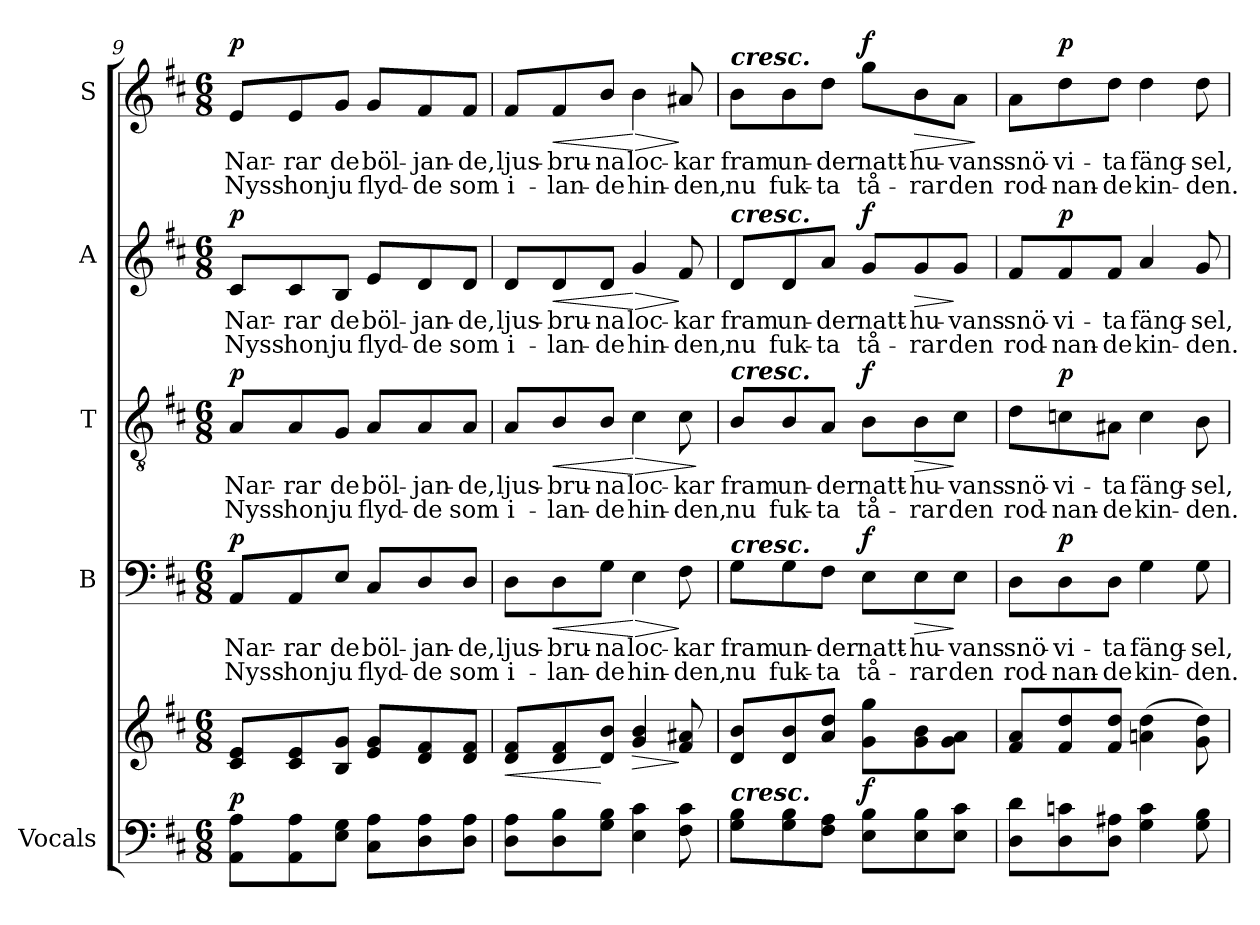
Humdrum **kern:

**kern	**kern	**dynam	**kern	**text	**text	**dynam	**kern	**text	**text	**dynam	**kern	**text	**text	**dynam	**kern	**text	**text	**dynam
*part5	*part5	*part5	*part4	*part4	*part4	*part4	*part3	*part3	*part3	*part3	*part2	*part2	*part2	*part2	*part1	*part1	*part1	*part1
*staff6	*staff5	*staff5/6	*staff4	*staff4	*staff4	*staff4	*staff3	*staff3	*staff3	*staff3	*staff2	*staff2	*staff2	*staff2	*staff1	*staff1	*staff1	*staff1
*I"Vocals	*	*	*I"B	*	*	*	*I"T	*	*	*	*I"A	*	*	*	*I"S	*	*	*
!!LO:PB:g=z
*clefF4	*clefG2	*	*clefF4	*	*	*	*clefGv2	*	*	*	*clefG2	*	*	*	*clefG2	*	*	*
*k[f#c#]	*k[f#c#]	*	*k[f#c#]	*	*	*	*k[f#c#]	*	*	*	*k[f#c#]	*	*	*	*k[f#c#]	*	*	*
*D:	*D:	*	*D:	*	*	*	*D:	*	*	*	*D:	*	*	*	*D:	*	*	*
*M6/8	*M6/8	*	*M6/8	*	*	*	*M6/8	*	*	*	*M6/8	*	*	*	*M6/8	*	*	*
=9	=9	=9	=9	=9	=9	=9	=9	=9	=9	=9	=9	=9	=9	=9	=9	=9	=9	=9
!	!	!	!	!LO:LY:b	!LO:LY:b	!	!	!	!	!	!	!	!	!	!	!	!	!
!	!	!	!	!	!	!	!	!LO:LY:b	!LO:LY:b	!	!	!	!	!	!	!	!	!
!	!	!	!	!	!	!	!	!	!	!	!	!LO:LY:b	!LO:LY:b	!	!	!	!	!
!	!	!LO:DY:a=2	!	!	!	!LO:DY:a	!	!	!	!LO:DY:a	!	!	!	!LO:DY:a	!	!LO:LY:b	!LO:LY:b	!LO:DY:a
8AA\ 8A\L	8c#/ 8e/L	p	8AA/L	Nar-	Nyss	p	8A/L	Nar-	Nyss	p	8c#/L	Nar-	Nyss	p	8e/L	Nar-	Nyss	p
!	!	!	!	!LO:LY:b	!LO:LY:b	!	!	!	!	!	!	!	!	!	!	!	!	!
!	!	!	!	!	!	!	!	!LO:LY:b	!LO:LY:b	!	!	!	!	!	!	!	!	!
!	!	!	!	!	!	!	!	!	!	!	!	!LO:LY:b	!LO:LY:b	!	!	!	!	!
!	!	!	!	!	!	!	!	!	!	!	!	!	!	!	!	!LO:LY:b	!LO:LY:b	!
8AA\ 8A\	8c#/ 8e/	.	8AA/	-rar	hon	.	8A/	-rar	hon	.	8c#/	-rar	hon	.	8e/	-rar	hon	.
!	!	!	!	!LO:LY:b	!LO:LY:b	!	!	!	!	!	!	!	!	!	!	!	!	!
!	!	!	!	!	!	!	!	!LO:LY:b	!LO:LY:b	!	!	!	!	!	!	!	!	!
!	!	!	!	!	!	!	!	!	!	!	!	!LO:LY:b	!LO:LY:b	!	!	!	!	!
!	!	!	!	!	!	!	!	!	!	!	!	!	!	!	!	!LO:LY:b	!LO:LY:b	!
8E\ 8G\J	8B/ 8g/J	.	8E/J	de	ju	.	8G/J	de	ju	.	8B/J	de	ju	.	8g/J	de	ju	.
!	!	!	!	!LO:LY:b	!LO:LY:b	!	!	!	!	!	!	!	!	!	!	!	!	!
!	!	!	!	!	!	!	!	!LO:LY:b	!LO:LY:b	!	!	!	!	!	!	!	!	!
!	!	!	!	!	!	!	!	!	!	!	!	!LO:LY:b	!LO:LY:b	!	!	!	!	!
!	!	!	!	!	!	!	!	!	!	!	!	!	!	!	!	!LO:LY:b	!LO:LY:b	!
8C#\ 8A\L	8e/ 8g/L	.	8C#/L	böl-	flyd-	.	8A/L	böl-	flyd-	.	8e/L	böl-	flyd-	.	8g/L	böl-	flyd-	.
!	!	!	!	!LO:LY:b	!LO:LY:b	!	!	!	!	!	!	!	!	!	!	!	!	!
!	!	!	!	!	!	!	!	!LO:LY:b	!LO:LY:b	!	!	!	!	!	!	!	!	!
!	!	!	!	!	!	!	!	!	!	!	!	!LO:LY:b	!LO:LY:b	!	!	!	!	!
!	!	!	!	!	!	!	!	!	!	!	!	!	!	!	!	!LO:LY:b	!LO:LY:b	!
8D\ 8A\	8d/ 8f#/	.	8D/	-jan-	-de	.	8A/	-jan-	-de	.	8d/	-jan-	-de	.	8f#/	-jan-	-de	.
!	!	!	!	!LO:LY:b	!LO:LY:b	!	!	!	!	!	!	!	!	!	!	!	!	!
!	!	!	!	!	!	!	!	!LO:LY:b	!LO:LY:b	!	!	!	!	!	!	!	!	!
!	!	!	!	!	!	!	!	!	!	!	!	!LO:LY:b	!LO:LY:b	!	!	!	!	!
!	!	!	!	!	!	!	!	!	!	!	!	!	!	!	!	!LO:LY:b	!LO:LY:b	!
8D\ 8A\J	8d/ 8f#/J	.	8D/J	-de,	som	.	8A/J	-de,	som	.	8d/J	-de,	som	.	8f#/J	-de,	som	.
=10	=10	=10	=10	=10	=10	=10	=10	=10	=10	=10	=10	=10	=10	=10	=10	=10	=10	=10
!	!	!LO:HP:b	!	!	!	!	!	!	!	!	!	!	!	!	!	!	!	!
!	!	!	!	!LO:LY:b	!LO:LY:b	!	!	!	!	!	!	!	!	!	!	!	!	!
!	!	!	!	!	!	!	!	!LO:LY:b	!LO:LY:b	!	!	!	!	!	!	!	!	!
!	!	!	!	!	!	!	!	!	!	!	!	!LO:LY:b	!LO:LY:b	!	!	!	!	!
!	!	!	!	!	!	!	!	!	!	!	!	!	!	!	!	!LO:LY:b	!LO:LY:b	!
8D\ 8A\L	8d/ 8f#/L	<	8D\L	ljus-	i-	.	8A/L	ljus-	i-	.	8d/L	ljus-	i-	.	8f#/L	ljus-	i-	.
!	!	!	!	!LO:LY:b	!LO:LY:b	!LO:HP:b	!	!	!	!	!	!	!	!	!	!	!	!
!	!	!	!	!	!	!	!	!LO:LY:b	!LO:LY:b	!LO:HP:b	!	!	!	!	!	!	!	!
!	!	!	!	!	!	!	!	!	!	!	!	!LO:LY:b	!LO:LY:b	!LO:HP:b	!	!	!	!
!	!	!	!	!	!	!	!	!	!	!	!	!	!	!	!	!LO:LY:b	!LO:LY:b	!LO:HP:b
8D\ 8B\	8d/ 8f#/	.	8D\	-bru-	-lan-	<	8B/	-bru-	-lan-	<	8d/	-bru-	-lan-	<	8f#/	-bru-	-lan-	<
!	!	!	!	!LO:LY:b	!LO:LY:b	!	!	!	!	!	!	!	!	!	!	!	!	!
!	!	!	!	!	!	!	!	!LO:LY:b	!LO:LY:b	!	!	!	!	!	!	!	!	!
!	!	!	!	!	!	!	!	!	!	!	!	!LO:LY:b	!LO:LY:b	!	!	!	!	!
!	!	!	!	!	!	!	!	!	!	!	!	!	!	!	!	!LO:LY:b	!LO:LY:b	!
8G\ 8B\J	8d/ 8b/J	[	8G\J	-na	-de	.	8B/J	-na	-de	.	8d/J	-na	-de	.	8b/J	-na	-de	.
!	!	!LO:HP:b	!	!	!	!	!	!	!	!	!	!	!	!	!	!	!	!
!	!	!	!	!LO:LY:b	!LO:LY:b	!LO:HP:n=1:b	!	!	!	!	!	!	!	!	!	!	!	!
!	!	!	!	!	!	!	!	!LO:LY:b	!LO:LY:b	!LO:HP:n=1:b	!	!	!	!	!	!	!	!
!	!	!	!	!	!	!	!	!	!	!	!	!LO:LY:b	!LO:LY:b	!LO:HP:n=1:b	!	!	!	!
!	!	!	!	!	!	!	!	!	!	!	!	!	!	!	!	!LO:LY:b	!LO:LY:b	!LO:HP:n=1:b
4E\ 4c#\	4g/ 4b/	>	4E\	loc-	hin-	[ >	4c#\	loc-	hin-	[ >	4g/	loc-	hin-	[ >	4b\	loc-	hin-	[ >
!	!	!	!	!LO:LY:b	!LO:LY:b	!	!	!	!	!	!	!	!	!	!	!	!	!
!	!	!	!	!	!	!	!	!LO:LY:b	!LO:LY:b	!	!	!	!	!	!	!	!	!
!	!	!	!	!	!	!	!	!	!	!	!	!LO:LY:b	!LO:LY:b	!	!	!	!	!
!	!	!	!	!	!	!	!	!	!	!	!	!	!	!	!	!LO:LY:b	!LO:LY:b	!
8F#\ 8c#\	8f#/ 8a#X/	]	8F#\	-kar	-den,	]	8c#\	-kar	-den,	.	8f#/	-kar	-den,	]	8a#X/	-kar	-den,	]
.	.	.	.	.	.	.	.	.	.	]	.	.	.	.	.	.	.	.
=11	=11	=11	=11	=11	=11	=11	=11	=11	=11	=11	=11	=11	=11	=11	=11	=11	=11	=11
!	!	!	!	!LO:LY:b	!LO:LY:b	!	!	!	!	!	!	!	!	!	!	!	!	!
!	!	!	!	!	!	!	!	!LO:LY:b	!LO:LY:b	!	!	!	!	!	!	!	!	!
!	!	!	!	!	!	!	!	!	!	!	!	!LO:LY:b	!LO:LY:b	!	!	!	!	!
!	!	!	!	!	!	!	!	!	!	!	!	!	!	!	!LO:TX:a:Bi:t=cresc.	!	!	!
!	!	!	!	!	!	!	!	!	!	!	!LO:TX:a:Bi:t=cresc.	!	!	!	!	!	!	!
!	!	!	!	!	!	!	!LO:TX:a:Bi:t=cresc.	!	!	!	!	!	!	!	!	!	!	!
!	!	!	!LO:TX:a:Bi:t=cresc.	!	!	!	!	!	!	!	!	!	!	!	!	!	!	!
!LO:TX:a:Bi:t=cresc.	!	!	!	!	!	!	!	!	!	!	!	!	!	!	!	!	!	!
!	!	!	!	!	!	!	!	!	!	!	!	!	!	!	!	!LO:LY:b	!LO:LY:b	!
8G\ 8B\L	8d/ 8b/L	.	8G\L	fram	nu	.	8B/L	fram	nu	.	8d/L	fram	nu	.	8b\L	fram	nu	.
!	!	!	!	!LO:LY:b	!LO:LY:b	!	!	!	!	!	!	!	!	!	!	!	!	!
!	!	!	!	!	!	!	!	!LO:LY:b	!LO:LY:b	!	!	!	!	!	!	!	!	!
!	!	!	!	!	!	!	!	!	!	!	!	!LO:LY:b	!LO:LY:b	!	!	!	!	!
!	!	!	!	!	!	!	!	!	!	!	!	!	!	!	!	!LO:LY:b	!LO:LY:b	!
8G\ 8B\	8d/ 8b/	.	8G\	un-	fuk-	.	8B/	un-	fuk-	.	8d/	un-	fuk-	.	8b\	un-	fuk-	.
!	!	!	!	!LO:LY:b	!LO:LY:b	!	!	!	!	!	!	!	!	!	!	!	!	!
!	!	!	!	!	!	!	!	!LO:LY:b	!LO:LY:b	!	!	!	!	!	!	!	!	!
!	!	!	!	!	!	!	!	!	!	!	!	!LO:LY:b	!LO:LY:b	!	!	!	!	!
!	!	!	!	!	!	!	!	!	!	!	!	!	!	!	!	!LO:LY:b	!LO:LY:b	!
8F#\ 8A\J	8a/ 8dd/J	.	8F#\J	-der	-ta	.	8A/J	-der	-ta	.	8a/J	-der	-ta	.	8dd\J	-der	-ta	.
!	!	!	!	!LO:LY:b	!LO:LY:b	!	!	!	!	!	!	!	!	!	!	!	!	!
!	!	!	!	!	!	!	!	!LO:LY:b	!LO:LY:b	!	!	!	!	!	!	!	!	!
!	!	!	!	!	!	!	!	!	!	!	!	!LO:LY:b	!LO:LY:b	!	!	!	!	!
!	!	!LO:DY:a=2	!	!	!	!LO:DY:b	!	!	!	!LO:DY:a	!	!	!	!LO:DY:a	!	!LO:LY:b	!LO:LY:b	!LO:DY:a
8E\ 8B\L	8g\ 8gg\L	f	8E\L	natt-	tå-	f	8B\L	natt-	tå-	f	8g/L	natt-	tå-	f	8gg\L	natt-	tå-	f
!	!	!	!	!LO:LY:b	!LO:LY:b	!LO:HP:b	!	!	!	!	!	!	!	!	!	!	!	!
!	!	!	!	!	!	!	!	!LO:LY:b	!LO:LY:b	!LO:HP:b	!	!	!	!	!	!	!	!
!	!	!	!	!	!	!	!	!	!	!	!	!LO:LY:b	!LO:LY:b	!LO:HP:b	!	!	!	!
!	!	!	!	!	!	!	!	!	!	!	!	!	!	!	!	!LO:LY:b	!LO:LY:b	!LO:HP:b
8E\ 8B\	8g\ 8b\	.	8E\	-hu-	-rar	>	8B\	-hu-	-rar	>	8g/	-hu-	-rar	>	8b\	-hu-	-rar	>
!	!	!	!	!LO:LY:b	!LO:LY:b	!	!	!	!	!	!	!	!	!	!	!	!	!
!	!	!	!	!	!	!	!	!LO:LY:b	!LO:LY:b	!	!	!	!	!	!	!	!	!
!	!	!	!	!	!	!	!	!	!	!	!	!LO:LY:b	!LO:LY:b	!	!	!	!	!
!	!	!	!	!	!	!	!	!	!	!	!	!	!	!	!	!LO:LY:b	!LO:LY:b	!
8E\ 8c#\J	8g\ 8a\J	.	8E\J	-vans	den	]	8c#\J	-vans	den	]	8g/J	-vans	den	]	8a\J	-vans	den	.
.	.	.	.	.	.	.	.	.	.	.	.	.	.	.	.	.	.	]
=12	=12	=12	=12	=12	=12	=12	=12	=12	=12	=12	=12	=12	=12	=12	=12	=12	=12	=12
!	!	!	!	!LO:LY:b	!LO:LY:b	!	!	!	!	!	!	!	!	!	!	!	!	!
!	!	!	!	!	!	!	!	!LO:LY:b	!LO:LY:b	!	!	!	!	!	!	!	!	!
!	!	!	!	!	!	!	!	!	!	!	!	!LO:LY:b	!LO:LY:b	!	!	!	!	!
!	!	!	!	!	!	!	!	!	!	!	!	!	!	!	!	!LO:LY:b	!LO:LY:b	!
8D\ 8d\L	8f#/ 8a/L	.	8D\L	snö-	rod-	.	8d\L	snö-	rod-	.	8f#/L	snö-	rod-	.	8a\L	snö-	rod-	.
!	!	!	!	!LO:LY:b	!LO:LY:b	!	!	!	!	!	!	!	!	!	!	!	!	!
!	!	!	!	!	!	!	!	!LO:LY:b	!LO:LY:b	!	!	!	!	!	!	!	!	!
!	!	!	!	!	!	!	!	!	!	!	!	!LO:LY:b	!LO:LY:b	!	!	!	!	!
!	!	!	!	!	!	!LO:DY:a	!	!	!	!LO:DY:a	!	!	!	!LO:DY:a	!	!LO:LY:b	!LO:LY:b	!LO:DY:a
8D\ 8cn\	8f#/ 8dd/	.	8D\	-vi-	-nan-	p	8cn\	-vi-	-nan-	p	8f#/	-vi-	-nan-	p	8dd\	-vi-	-nan-	p
!	!	!	!	!LO:LY:b	!LO:LY:b	!	!	!	!	!	!	!	!	!	!	!	!	!
!	!	!	!	!	!	!	!	!LO:LY:b	!LO:LY:b	!	!	!	!	!	!	!	!	!
!	!	!	!	!	!	!	!	!	!	!	!	!LO:LY:b	!LO:LY:b	!	!	!	!	!
!	!	!	!	!	!	!	!	!	!	!	!	!	!	!	!	!LO:LY:b	!LO:LY:b	!
8D\ 8A#X\J	8f#/ 8dd/J	.	8D\J	-ta	-de	.	8A#X\J	-ta	-de	.	8f#/J	-ta	-de	.	8dd\J	-ta	-de	.
!	!	!	!	!LO:LY:b	!LO:LY:b	!	!	!	!	!	!	!	!	!	!	!	!	!
!	!	!	!	!	!	!	!	!LO:LY:b	!LO:LY:b	!	!	!	!	!	!	!	!	!
!	!	!	!	!	!	!	!	!	!	!	!	!LO:LY:b	!LO:LY:b	!	!	!	!	!
!	!	!	!	!	!	!	!	!	!	!	!	!	!	!	!	!LO:LY:b	!LO:LY:b	!
4G\ 4c\	(>4ani\ 4dd\	.	4G\	fäng-	kin-	.	4c\	fäng-	kin-	.	4a/	fäng-	kin-	.	4dd\	fäng-	kin-	.
!	!	!	!	!LO:LY:b	!LO:LY:b	!	!	!	!	!	!	!	!	!	!	!	!	!
!	!	!	!	!	!	!	!	!LO:LY:b	!LO:LY:b	!	!	!	!	!	!	!	!	!
!	!	!	!	!	!	!	!	!	!	!	!	!LO:LY:b	!LO:LY:b	!	!	!	!	!
!	!	!	!	!	!	!	!	!	!	!	!	!	!	!	!	!LO:LY:b	!LO:LY:b	!
8G\ 8B\	8g\ 8dd\)	.	8G\	-sel,	-den.	.	8B\	-sel,	-den.	.	8g/	-sel,	-den.	.	8dd\	-sel,	-den.	.
=	=	=	=	=	=	=	=	=	=	=	=	=	=	=	=	=	=	=
*-	*-	*-	*-	*-	*-	*-	*-	*-	*-	*-	*-	*-	*-	*-	*-	*-	*-	*-
